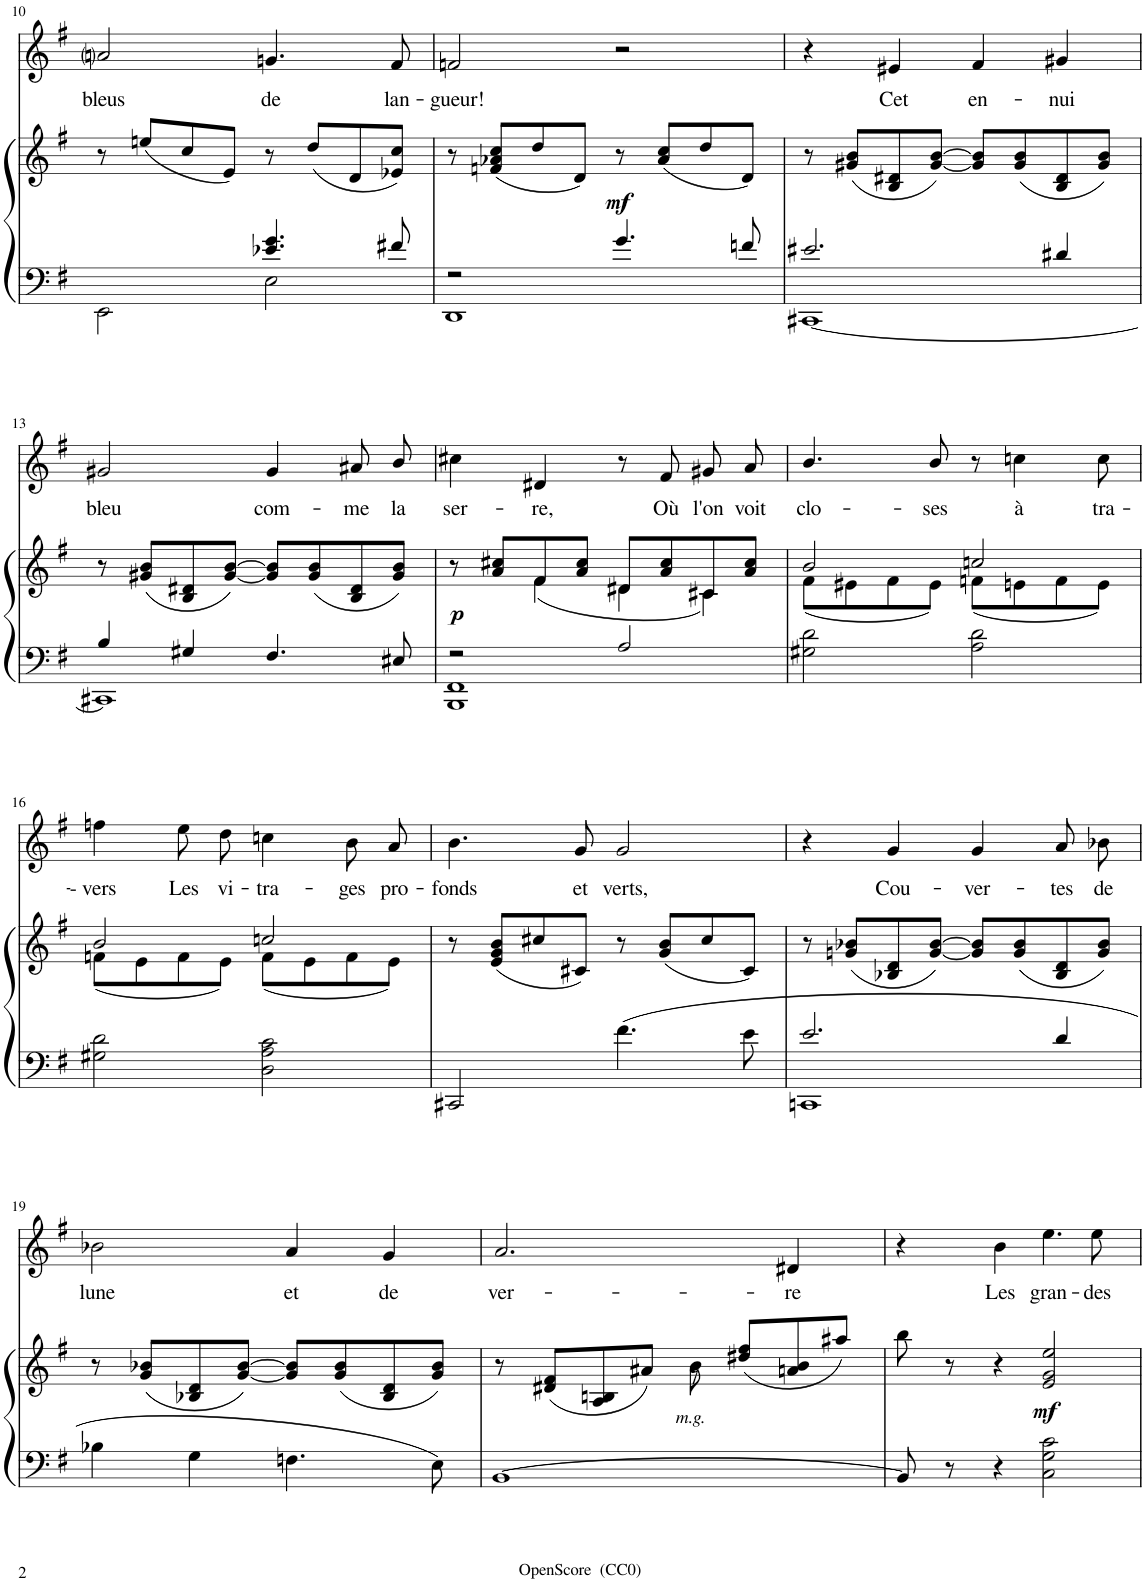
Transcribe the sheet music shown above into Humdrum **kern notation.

**kern	**kern	**dynam	**kern	**text
*part2	*part2	*part2	*part1	*part1
*staff3	*staff2	*staff2/3	*staff1	*staff1
*I"Piano	*	*	*I"Voice	*
*I'Pno	*	*	*	*
!!LO:PB:g=z
*clefF4	*clefG2	*	*clefG2	*
*k[f#]	*k[f#]	*	*k[f#]	*
*M4/4	*M4/4	*	*M4/4	*
=10	=10	=10	=10	=10
*^	*	*	*	*
!	!	!	!	!	!LO:LY:b
2ryy	2EE\	8r	.	2ani/	bleus
.	.	(8een/L	.	.	.
.	.	8cc/	.	.	.
.	.	8e/J)	.	.	.
!	!	!	!	!	!LO:LY:b
4.e-X/ 4.g/	2E\	8r	.	4.gn/	de
.	.	(8dd/L	.	.	.
.	.	8d/	.	.	.
!	!	!	!	!	!LO:LY:b
8f#X/	.	8e-X/ 8cc/J)	.	8f#/	lan-
=11	=11	=11	=11	=11	=11
!	!	!	!	!	!LO:LY:b
2r	1DD	8r	.	2fn/	-gueur!
.	.	(8fn/ 8a-X/ 8cc/L	.	.	.
.	.	8dd/	.	.	.
.	.	8d/J)	.	.	.
!	!	!	!LO:DY:b	!	!
4.g/	.	8r	mf	2r	.
.	.	(8a-/ 8cc/L	.	.	.
.	.	8dd/	.	.	.
8fn/	.	8d/J)	.	.	.
=12	=12	=12	=12	=12	=12
2.e#X/	[1CC#X	8r	.	4r	.
.	.	(8g#X/ 8b/L	.	.	.
!	!	!	!	!	!LO:LY:b
.	.	8B/ 8d#X/	.	4e#X/	Cet
.	.	[8g#/ [8b/J)	.	.	.
!	!	!	!	!	!LO:LY:b
.	.	8g#/] 8b/]L	.	4f#/	en-
.	.	(8g#/ 8b/	.	.	.
!	!	!	!	!	!LO:LY:b
4d#X/	.	8B/ 8d#/	.	4g#X/	-nui
.	.	8g#/ 8b/J)	.	.	.
!!LO:LB:g=z
=13	=13	=13	=13	=13	=13
!	!	!	!	!	!LO:LY:b
4B/	1CC#X]	8r	.	2g#X/	bleu
.	.	(8g#X/ 8b/L	.	.	.
4G#X/	.	8B/ 8d#X/	.	.	.
.	.	[8g#/ [8b/J)	.	.	.
!	!	!	!	!	!LO:LY:b
4.F#/	.	8g#/] 8b/]L	.	4g#/	com-
.	.	(8g#/ 8b/	.	.	.
!	!	!	!	!	!LO:LY:b
.	.	8B/ 8d#/	.	8a#X/L	-me
!	!	!	!	!	!LO:LY:b
8E#X/	.	8g#/ 8b/J)	.	8b/J	la
=14	=14	=14	=14	=14	=14
*	*	*^	*	*	*
!	!	!	!	!LO:DY:b	!	!LO:LY:b
2r	1BBB 1FF#	8r	4ryy	p	4cc#X\	ser-
.	.	8a/ 8cc#X/L	.	.	.	.
!	!	!	!	!	!	!LO:LY:b
.	.	8f#/	(4f#\	.	4d#X/	-re,
.	.	8a/ 8cc#/J	.	.	.	.
2A/	.	8d#X/L	4d#\	.	8r	.
!	!	!	!	!	!	!LO:LY:b
.	.	8a/ 8cc#/	.	.	8f#/	Où
!	!	!	!	!	!	!LO:LY:b
.	.	8c#X/	4c#\)	.	8g#X/L	l'on
!	!	!	!	!	!	!LO:LY:b
.	.	8a/ 8cc#/J	.	.	8a/J	voit
*v	*v	*	*	*	*	*
=15	=15	=15	=15	=15	=15
!	!	!	!	!	!LO:LY:b
2G#X\ 2d\	2b/	(8f#\L	.	4.b/	clo-
.	.	8e#X\	.	.	.
.	.	8f#\	.	.	.
!	!	!	!	!	!LO:LY:b
.	.	8e#\J)	.	8b/	-ses
2A\ 2d\	2ccn/	(8fn\L	.	8r	.
!	!	!	!	!	!LO:LY:b
.	.	8en\	.	4ccn\	à
.	.	8f\	.	.	.
!	!	!	!	!	!LO:LY:b
.	.	8e\J)	.	8cc\	tra-
!!LO:LB:g=z
=16	=16	=16	=16	=16	=16
!	!	!	!	!	!LO:LY:b
2G#X\ 2d\	2b/	(8fn\L	.	4ffn\	-- vers
.	.	8e\	.	.	.
!	!	!	!	!	!LO:LY:b
.	.	8f\	.	8ee\L	Les
!	!	!	!	!	!LO:LY:b
.	.	8e\J)	.	8dd\J	vi-
!	!	!	!	!	!LO:LY:b
2D\ 2A\ 2c\	2ccn/	(8f\L	.	4ccn\	-tra-
.	.	8e\	.	.	.
!	!	!	!	!	!LO:LY:b
.	.	8f\	.	8b/L	-ges
!	!	!	!	!	!LO:LY:b
.	.	8e\J)	.	8a/J	pro-
=17	=17	=17	=17	=17	=17
!	!	!	!	!	!LO:LY:b
*	*v	*v	*	*	*
2CC#X/	8r	.	4.b\	-fonds
.	(8e/ 8g/ 8b/L	.	.	.
.	8cc#X/	.	.	.
!	!	!	!	!LO:LY:b
.	8c#X/J)	.	8g/	et
!	!	!	!	!LO:LY:b
4.f#\	8r	.	2g/	verts,
.	(8g/ 8b/L	.	.	.
.	8cc#/	.	.	.
8e\	8c#/J)	.	.	.
=18	=18	=18	=18	=18
*^	*	*	*	*
2.e/	1CCn	8r	.	4r	.
.	.	(8gn/ 8b-X/L	.	.	.
!	!	!	!	!	!LO:LY:b
.	.	8B-X/ 8d/	.	4g/	Cou-
.	.	[8g/ [8b-/J)	.	.	.
!	!	!	!	!	!LO:LY:b
.	.	8g/] 8b-/]L	.	4g/	-ver-
.	.	(8g/ 8b-/	.	.	.
!	!	!	!	!	!LO:LY:b
4d/	.	8B-/ 8d/	.	8a/L	-tes
!	!	!	!	!	!LO:LY:b
.	.	8g/ 8b-/J)	.	8b-X/J	de
*v	*v	*	*	*	*
!!LO:LB:g=z
=19	=19	=19	=19	=19
!	!	!	!	!LO:LY:b
4B-X\	8r	.	2b-X\	lune
.	(8g/ 8b-X/L	.	.	.
4G\	8B-X/ 8d/	.	.	.
.	[8g/ [8b-/J)	.	.	.
!	!	!	!	!LO:LY:b
4.Fn\	8g/] 8b-/]L	.	4a/	et
.	(8g/ 8b-/	.	.	.
!	!	!	!	!LO:LY:b
.	8B-/ 8d/	.	4g/	de
8E\	8g/ 8b-/J)	.	.	.
=20	=20	=20	=20	=20
*^	*	*	*	*
!	!	!	!	!	!LO:LY:b
[1BB	2ryy	8r	.	2.a/	ver-
.	.	(8d#X/ 8f#/L	.	.	.
.	.	8A/ 8Bn/	.	.	.
.	.	8a#X/J)	.	.	.
!	!	!LO:TX:b:i:t=m.g.	!	!	!
.	8r	8b\	.	.	.
.	8ryy	(8dd#X/ 8ff#/L	.	.	.
!	!	!	!	!	!LO:LY:b
.	4ryy	8an/ 8b/	.	4d#X/	-re
.	.	8aa#X/J)	.	.	.
*v	*v	*	*	*	*
=21	=21	=21	=21	=21
8BB/]	8bb\	.	4r	.
8r	8r	.	.	.
!	!	!	!	!LO:LY:b
4r	4r	.	4b\	Les
!	!	!LO:DY:b	!	!LO:LY:b
2C\ 2G\ 2c\	2e/ 2g/ 2ee/	mf	4.ee\	gran-
!	!	!	!	!LO:LY:b
.	.	.	8ee\	-des
=	=	=	=	=
*-	*-	*-	*-	*-
